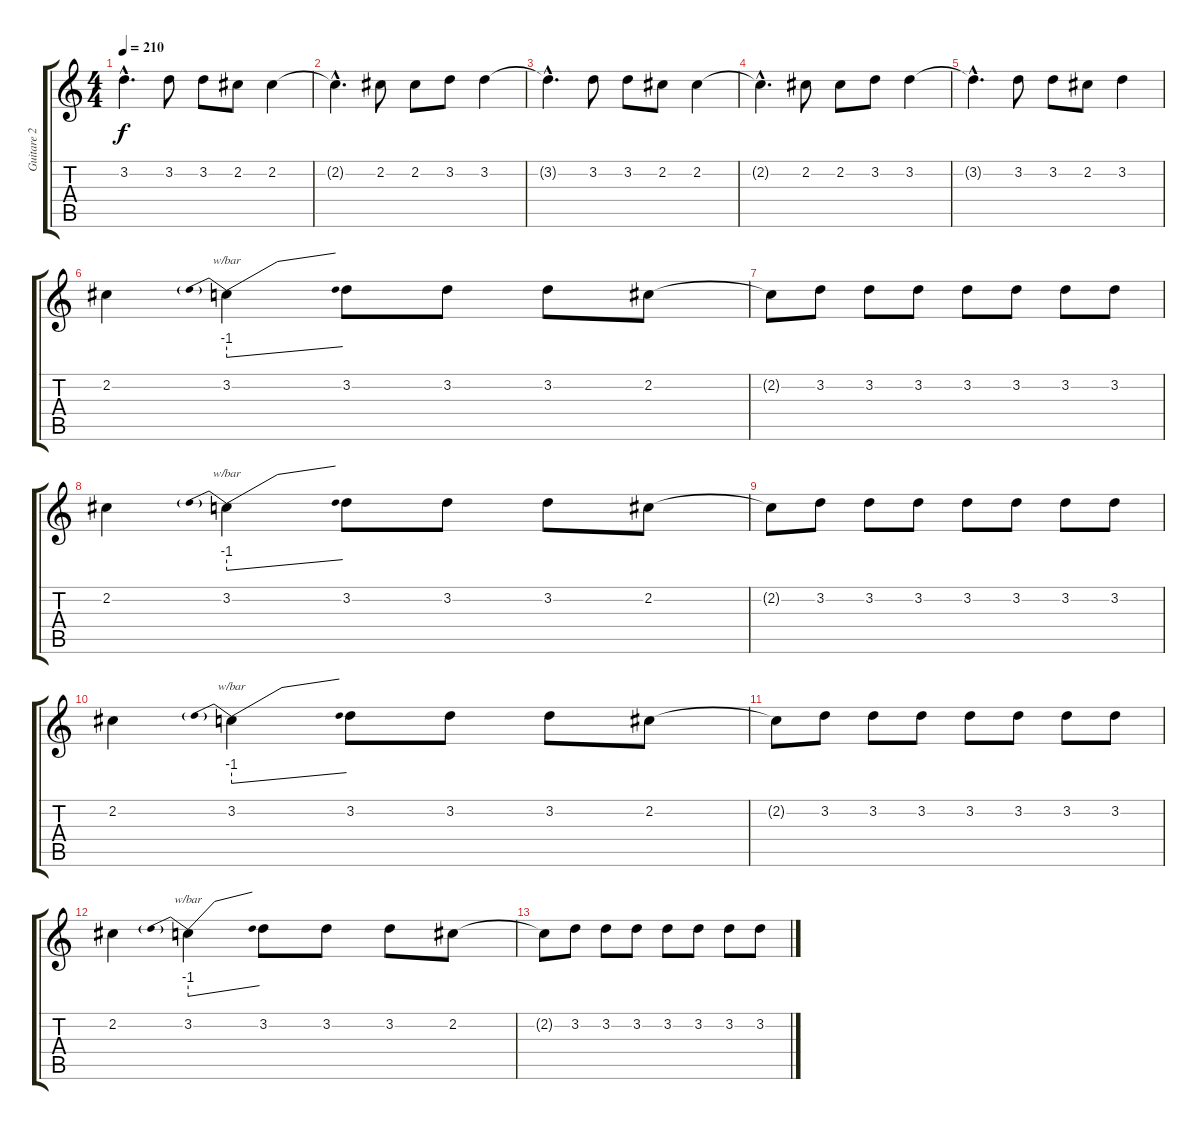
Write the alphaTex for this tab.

\track ("Guitare 2" "Guitare 2") {instrument overdrivenguitar}
\staff {score tabs}
\tuning (E4 B3 G3 D3 A2 E2) {hide}
\ts (4 4)
\tempo 210
\clef g2
\ks c
3.2{hac t}.4{d dy f} 3.2.8 3.2.8 2.2.8 2.2.4 |
2.2{hac t}.4{d} 2.2.8 2.2.8 3.2.8 3.2.4 |
3.2{hac t}.4{d} 3.2.8 3.2.8 2.2.8 2.2.4 |
2.2{hac t}.4{d} 2.2.8 2.2.8 3.2.8 3.2.4 |
3.2{hac t}.4{d} 3.2.8 3.2.8 2.2.8 3.2.4 |
2.2.4 3.2.4{tbe (predivedive default 0 -4 60 0)} 3.2.8 3.2.8 3.2.8 2.2.8 |
2.2{t}.8 3.2.8 3.2.8 3.2.8 3.2.8 3.2.8 3.2.8 3.2.8 |
2.2.4 3.2.4{tbe (predivedive default 0 -4 60 0)} 3.2.8 3.2.8 3.2.8 2.2.8 |
2.2{t}.8 3.2.8 3.2.8 3.2.8 3.2.8 3.2.8 3.2.8 3.2.8 |
2.2.4 3.2.4{tbe (predivedive default 0 -4 60 0)} 3.2.8 3.2.8 3.2.8 2.2.8 |
2.2{t}.8 3.2.8 3.2.8 3.2.8 3.2.8 3.2.8 3.2.8 3.2.8 |
2.2.4 3.2.4{tbe (predivedive default 0 -4 60 0)} 3.2.8 3.2.8 3.2.8 2.2.8 |
2.2{t}.8 3.2.8 3.2.8 3.2.8 3.2.8 3.2.8 3.2.8 3.2.8
